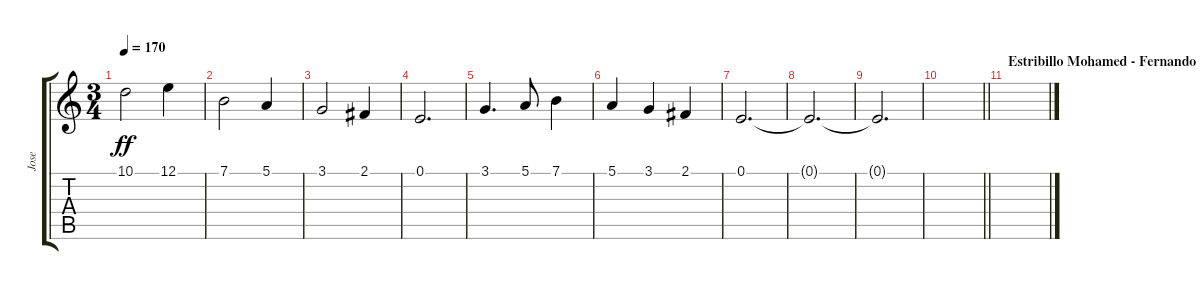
\track ("Jose" "Jose") {instrument synthbrass2}
\staff {score tabs}
\tuning (E4 B3 G3 D3 A2 E2) {hide}
\ts (3 4)
\tempo 170
\clef g2
\ks c
10.1.2{dy ff} 12.1.4 |
7.1.2 5.1.4 |
3.1.2 2.1.4 |
0.1.2{d} |
3.1.4{d} 5.1.8 7.1.4 |
5.1.4 3.1.4 2.1.4 |
0.1.2{d} |
0.1{t}.2{d} |
0.1{t}.2{d} |
\barLineRight lightlight
|
\section ("" "Estribillo Mohamed - Fernando 2")
